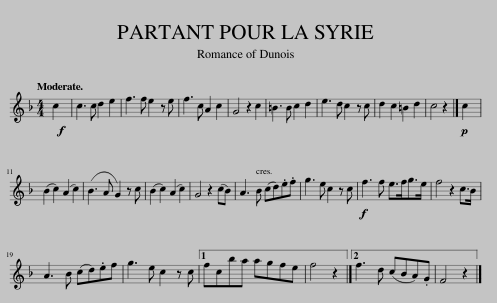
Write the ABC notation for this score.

X:1
L:1/8
Q:1/4=120
M:4/4
I:linebreak $
K:F
V:1 treble
V:1
 c2!f! | c3 c d2 e2 | f3 f e2 z e | f3 c A2 c2 | G4 z2 c2 | %5
 =B3 B c2 d2 | e3 d c2 z c | d2 c2 =B2 d2 | c4 z2 |]!p! c2 |$ %10
 (B2 c2) (A2 c2) | (B3 A G2) z c | (B2 c2) (A2 c2) | G4 z2 (cB) | A3 B (cd).e.f | %15
 g3 e c2 z c |!f! f3 f e>fg>e | f4 z2 c>B |$ A3 B (cd).ef | g3 e c2 z c |1 %20
 fcba agfe | f4 z2 |]2 f3 d (cBA).G | F4 z2 |] %24
